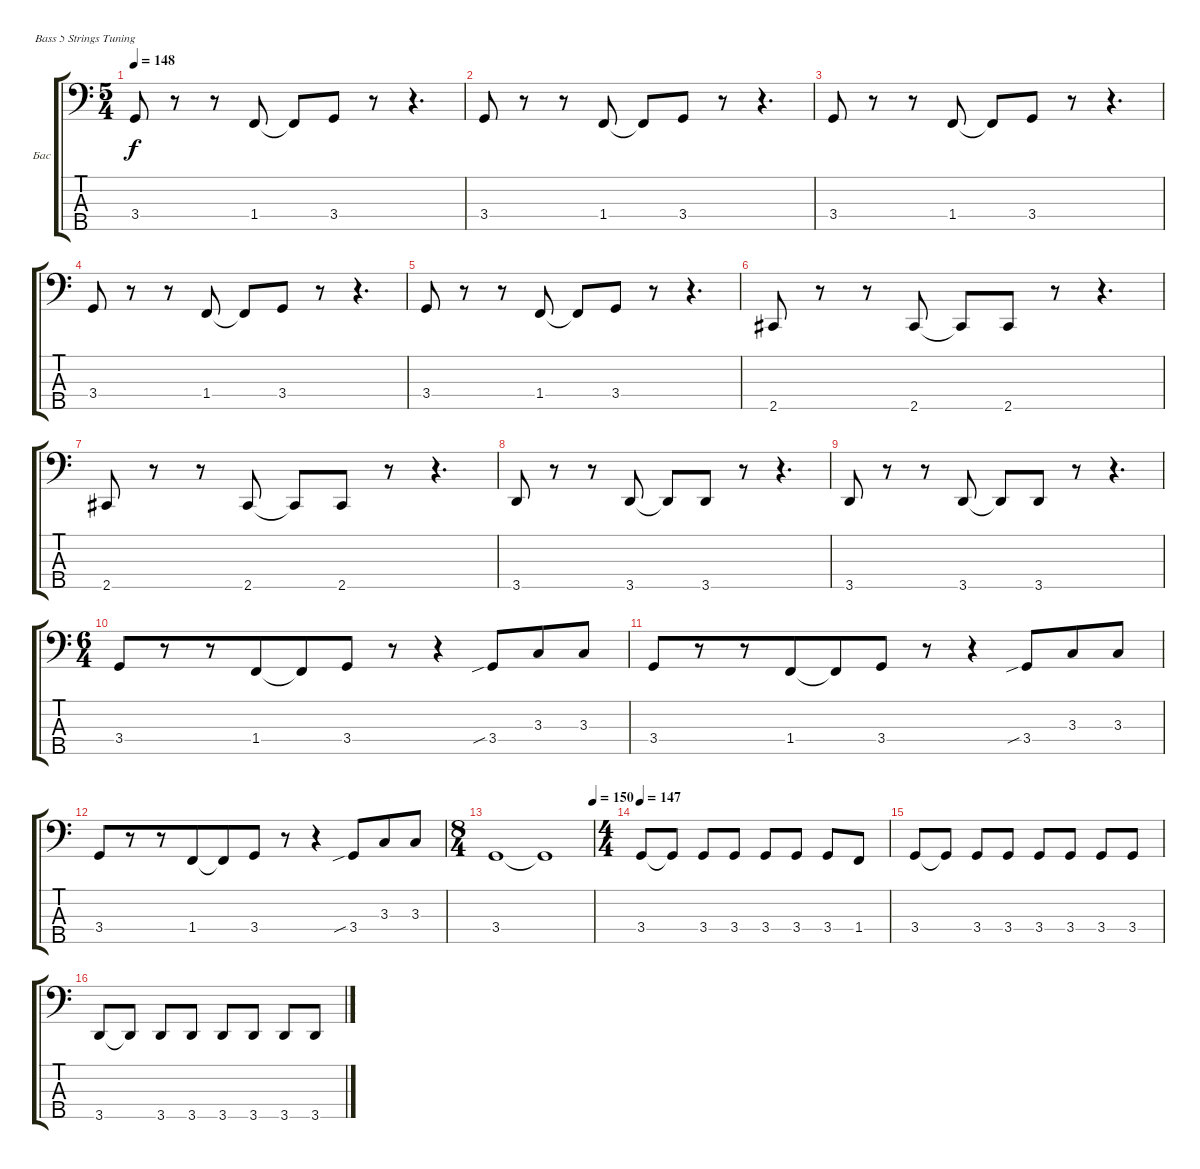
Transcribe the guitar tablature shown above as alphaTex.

\bracketExtendMode groupsimilarinstruments
\firstSystemTrackNameOrientation horizontal
\otherSystemsTrackNameOrientation horizontal
\track ("Бас 1" "Бас") {instrument electricbassfinger}
\staff {score tabs}
\tuning (G2 D2 A1 E1 B0)
\ts (5 4)
\tempo 148
\clef f4
\ks c
3.4.8{dy f} r.8 r.8 1.4.8 1.4{t}.8 3.4.8 r.8 r.4{d} |
3.4.8 r.8 r.8 1.4.8 1.4{t}.8 3.4.8 r.8 r.4{d} |
3.4.8 r.8 r.8 1.4.8 1.4{t}.8 3.4.8 r.8 r.4{d} |
3.4.8 r.8 r.8 1.4.8 1.4{t}.8 3.4.8 r.8 r.4{d} |
3.4.8 r.8 r.8 1.4.8 1.4{t}.8 3.4.8 r.8 r.4{d} |
2.5.8 r.8 r.8 2.5.8 2.5{t}.8 2.5.8 r.8 r.4{d} |
2.5.8 r.8 r.8 2.5.8 2.5{t}.8 2.5.8 r.8 r.4{d} |
3.5.8 r.8 r.8 3.5.8 3.5{t}.8 3.5.8 r.8 r.4{d} |
3.5.8 r.8 r.8 3.5.8 3.5{t}.8 3.5.8 r.8 r.4{d} |
\ts (6 4)
\beaming (8 6 6)
3.4.8 r.8 r.8 1.4.8 1.4{t}.8 3.4.8 r.8 r.4 3.4{sib}.8 3.3.8 3.3.8 |
3.4.8 r.8 r.8 1.4.8 1.4{t}.8 3.4.8 r.8 r.4 3.4{sib}.8 3.3.8 3.3.8 |
3.4.8 r.8 r.8 1.4.8 1.4{t}.8 3.4.8 r.8 r.4 3.4{sib}.8 3.3.8 3.3.8 |
\ts (8 4)
\beaming (8 4 4 4 4)
\tempo (150 1)
3.4.1 3.4{t}.1 |
\ts (4 4)
\beaming (8 2 2 2 2)
\tempo 147
3.4.8 3.4{t}.8 3.4.8 3.4.8 3.4.8 3.4.8 3.4.8 1.4.8 |
3.4.8 3.4{t}.8 3.4.8 3.4.8 3.4.8 3.4.8 3.4.8 3.4.8 |
3.5.8 3.5{t}.8 3.5.8 3.5.8 3.5.8 3.5.8 3.5.8 3.5.8
